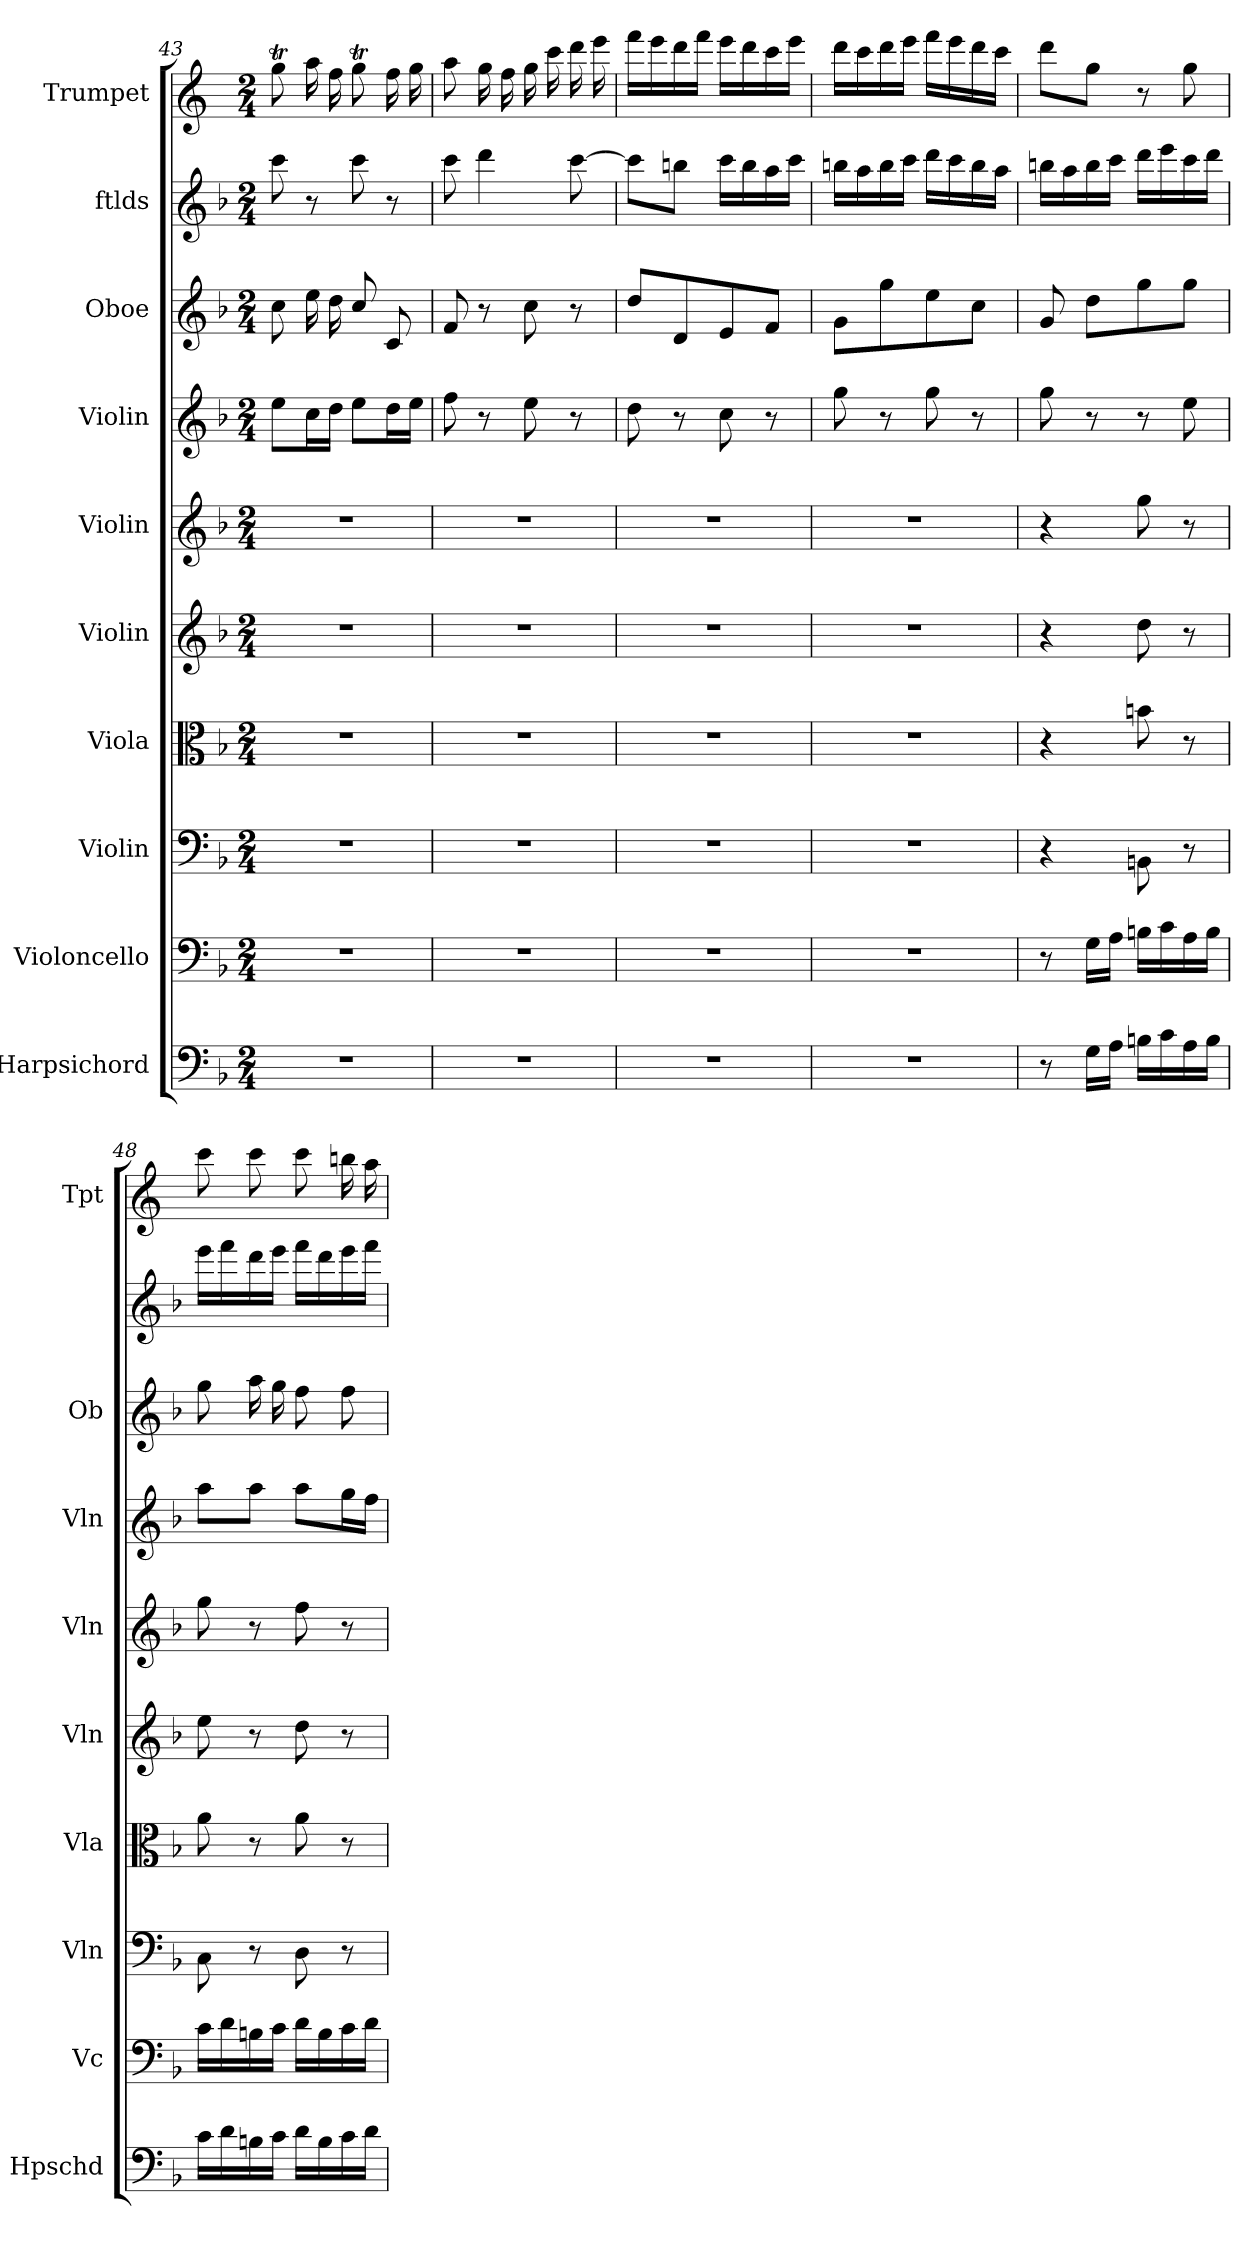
**kern	**kern	**kern	**kern	**kern	**kern	**kern	**kern	**kern	**kern
*part10	*part9	*part8	*part7	*part6	*part5	*part4	*part3	*part2	*part1
*staff10	*staff9	*staff8	*staff7	*staff6	*staff5	*staff4	*staff3	*staff2	*staff1
*I"Harpsichord	*I"Violoncello	*I"Violin	*I"Viola	*I"Violin	*I"Violin	*I"Violin	*I"Oboe	*I"ftlds	*I"Trumpet
*I'Hpschd	*I'Vc	*I'Vln	*I'Vla	*I'Vln	*I'Vln	*I'Vln	*I'Ob	*	*I'Tpt
*clefF4	*clefF4	*clefF4	*clefC3	*clefG2	*clefG2	*clefG2	*clefG2	*clefG2	*clefG2
*k[b-]	*k[b-]	*k[b-]	*k[b-]	*k[b-]	*k[b-]	*k[b-]	*k[b-]	*k[b-]	*k[]
*M2/4	*M2/4	*M2/4	*M2/4	*M2/4	*M2/4	*M2/4	*M2/4	*M2/4	*M2/4
=43	=43	=43	=43	=43	=43	=43	=43	=43	=43
2r	2r	2r	2r	2r	2r	8ee\L	8cc\	8ccc\	8ggT\
.	.	.	.	.	.	16cc\L	16ee\	8r	16aa\
.	.	.	.	.	.	16dd\JJ	16dd\	.	16ff\
.	.	.	.	.	.	8ee\L	8cc/	8ccc\	8ggT\
.	.	.	.	.	.	16dd\L	8c/	8r	16ff\
.	.	.	.	.	.	16ee\JJ	.	.	16gg\
=44	=44	=44	=44	=44	=44	=44	=44	=44	=44
2r	2r	2r	2r	2r	2r	8ff\	8f/	8ccc\	8aa\
.	.	.	.	.	.	8r	8r	4ddd\	16gg\
.	.	.	.	.	.	.	.	.	16ff\
.	.	.	.	.	.	8ee\	8cc\	.	16gg\
.	.	.	.	.	.	.	.	.	16ccc\
.	.	.	.	.	.	8r	8r	[8ccc\	16ddd\
.	.	.	.	.	.	.	.	.	16eee\
=45	=45	=45	=45	=45	=45	=45	=45	=45	=45
2r	2r	2r	2r	2r	2r	8dd\	8dd/L	8ccc\L]	16fff\LL
.	.	.	.	.	.	.	.	.	16eee\
.	.	.	.	.	.	8r	8d/	8bbn\J	16ddd\
.	.	.	.	.	.	.	.	.	16fff\JJ
.	.	.	.	.	.	8cc\	8e/	16ccc\LL	16eee\LL
.	.	.	.	.	.	.	.	16bb\	16ddd\
.	.	.	.	.	.	8r	8f/J	16aa\	16ccc\
.	.	.	.	.	.	.	.	16ccc\JJ	16eee\JJ
=46	=46	=46	=46	=46	=46	=46	=46	=46	=46
2r	2r	2r	2r	2r	2r	8gg\	8g\L	16bbn\LL	16ddd\LL
.	.	.	.	.	.	.	.	16aa\	16ccc\
.	.	.	.	.	.	8r	8gg\	16bb\	16ddd\
.	.	.	.	.	.	.	.	16ccc\JJ	16eee\JJ
.	.	.	.	.	.	8gg\	8ee\	16ddd\LL	16fff\LL
.	.	.	.	.	.	.	.	16ccc\	16eee\
.	.	.	.	.	.	8r	8cc\J	16bb\	16ddd\
.	.	.	.	.	.	.	.	16aa\JJ	16ccc\JJ
=47	=47	=47	=47	=47	=47	=47	=47	=47	=47
8r	8r	4r	4r	4r	4r	8gg\	8g/	16bbn\LL	8ddd\L
.	.	.	.	.	.	.	.	16aa\	.
16G\LL	16G\LL	.	.	.	.	8r	8dd\L	16bb\	8gg\J
16A\JJ	16A\JJ	.	.	.	.	.	.	16ccc\JJ	.
16Bn\LL	16Bn\LL	8BBn\	8bn\	8dd\	8gg\	8r	8gg\	16ddd\LL	8r
16c\	16c\	.	.	.	.	.	.	16eee\	.
16A\	16A\	8r	8r	8r	8r	8ee\	8gg\J	16ccc\	8gg\
16B\JJ	16B\JJ	.	.	.	.	.	.	16ddd\JJ	.
=48	=48	=48	=48	=48	=48	=48	=48	=48	=48
16c\LL	16c\LL	8C\	8a\	8ee\	8gg\	8aa\L	8gg\	16eee\LL	8ccc\
16d\	16d\	.	.	.	.	.	.	16fff\	.
16Bn\	16Bn\	8r	8r	8r	8r	8aa\J	16aa\	16ddd\	8ccc\
16c\JJ	16c\JJ	.	.	.	.	.	16gg\	16eee\JJ	.
16d\LL	16d\LL	8D\	8a\	8dd\	8ff\	8aa\L	8ff\	16fff\LL	8ccc\
16B\	16B\	.	.	.	.	.	.	16ddd\	.
16c\	16c\	8r	8r	8r	8r	16gg\L	8ff\	16eee\	16bbn\
16d\JJ	16d\JJ	.	.	.	.	16ff\JJ	.	16fff\JJ	16aa\
=	=	=	=	=	=	=	=	=	=
*-	*-	*-	*-	*-	*-	*-	*-	*-	*-
